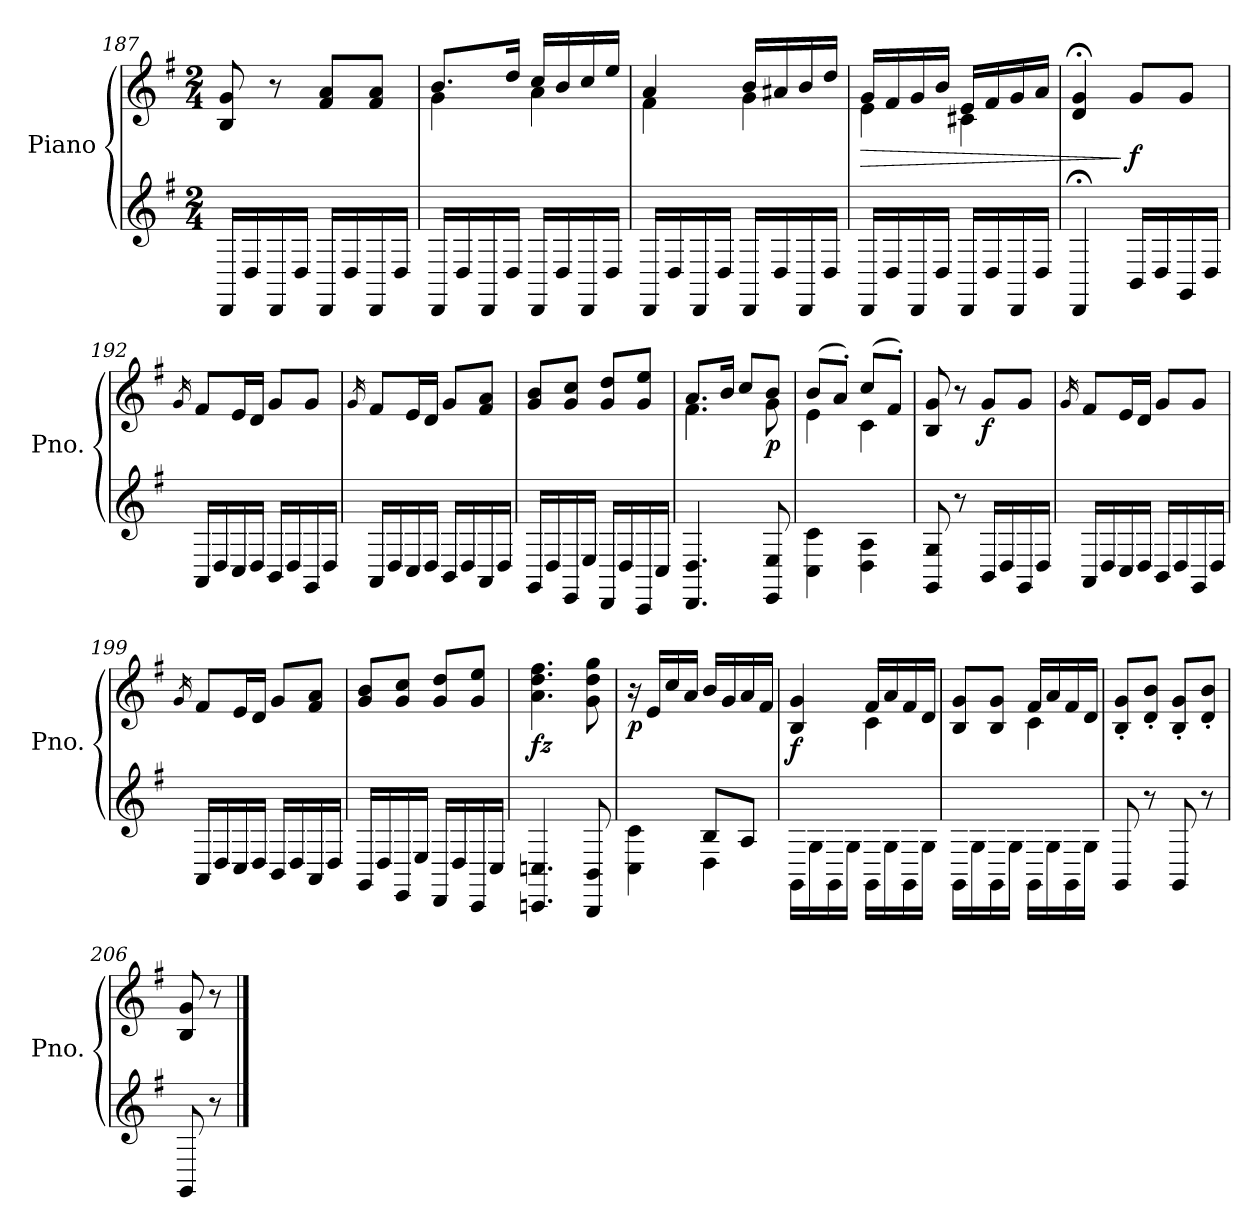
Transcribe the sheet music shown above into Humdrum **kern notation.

**kern	**kern	**dynam
*part1	*part1	*part1
*staff2	*staff1	*staff1/2
*I"Piano	*	*
*I'Pno.	*	*
!!LO:LB:g=z
*clefG2	*clefG2	*
*k[f#]	*k[f#]	*
*G:	*G:	*
*M2/4	*M2/4	*
=187	=187	=187
16DD/LL	8B/ 8g/	.
16D/	.	.
16DD/	8r	.
16D/JJ	.	.
16DD/LL	8f#/ 8a/L	.
16D/	.	.
16DD/	8f#/ 8a/J	.
16D/JJ	.	.
=188	=188	=188
*	*^	*
16DD/LL	8.b/L	4g\	.
16D/	.	.	.
16DD/	.	.	.
16D/JJ	16dd/Jk	.	.
16DD/LL	16cc/LL	4a\	.
16D/	16b/	.	.
16DD/	16cc/	.	.
16D/JJ	16ee/JJ	.	.
!!LO:LB:g=z	!!
=189	=189	=189	=189
16DD/LL	4a/	4f#\	.
16D/	.	.	.
16DD/	.	.	.
16D/JJ	.	.	.
16DD/LL	16b/LL	4g\	.
16D/	16a#X/	.	.
16DD/	16b/	.	.
16D/JJ	16dd/JJ	.	.
=190	=190	=190	=190
!	!	!	!LO:HP:b
16DD/LL	16g/LL	4e\	>
16D/	16f#/	.	.
16DD/	16g/	.	.
16D/JJ	16b/JJ	.	.
16DD/LL	16e/LL	4c#X\	.
16D/	16f#/	.	.
16DD/	16g/	.	.
16D/JJ	16a/JJ	.	.
*	*v	*v	*
=191	=191	=191
4DD;</	4d/;< 4g/;<	.
!	!	!LO:DY:n=1:b
16BB/LL	8g/L	] f
16D/	.	.
16GG/	8g/J	.
16D/JJ	.	.
=192	=192	=192
.	16qg/	.
16AA/LL	8f#/L	.
16D/	.	.
16C/	16e/L	.
16D/JJ	16d/JJ	.
16BB/LL	8g/L	.
16D/	.	.
16GG/	8g/J	.
16D/JJ	.	.
!!LO:LB:g=z
=193	=193	=193
.	16qg/	.
16AA/LL	8f#/L	.
16D/	.	.
16C/	16e/L	.
16D/JJ	16d/JJ	.
16BB/LL	8g/L	.
16D/	.	.
16AA/	8f#/ 8a/J	.
16D/JJ	.	.
=194	=194	=194
16GG/LL	8g/ 8b/L	.
16D/	.	.
16EE/	8g/ 8cc/J	.
16E/JJ	.	.
16DD/LL	8g/ 8dd/L	.
16D/	.	.
16CC/	8g/ 8ee/J	.
16C/JJ	.	.
!!LO:PB:g=z
=195	=195	=195
*	*^	*
4.DD/ 4.D/	8.a/L	4.f#\	.
.	16b/Jk	.	.
.	8cc/L	.	.
!	!	!	!LO:DY:b
8EE/ 8E/	8b/J	8g\	p
=196	=196	=196	=196
4C\ 4c\	(8b/L	4e\	.
.	8a'/J)	.	.
4D\ 4A\	(8cc/L	4c\	.
.	8f#'/J)	.	.
*	*v	*v	*
=197	=197	=197
8GG/ 8G/	8B/ 8g/	.
8r	8r	.
!	!	!LO:DY:b
16BB/LL	8g/L	f
16D/	.	.
16GG/	8g/J	.
16D/JJ	.	.
=198	=198	=198
.	16qg/	.
16AA/LL	8f#/L	.
16D/	.	.
16C/	16e/L	.
16D/JJ	16d/JJ	.
16BB/LL	8g/L	.
16D/	.	.
16GG/	8g/J	.
16D/JJ	.	.
=199	=199	=199
.	16qg/	.
16AA/LL	8f#/L	.
16D/	.	.
16C/	16e/L	.
16D/JJ	16d/JJ	.
16BB/LL	8g/L	.
16D/	.	.
16AA/	8f#/ 8a/J	.
16D/JJ	.	.
!!LO:LB:g=z
=200	=200	=200
16GG/LL	8g/ 8b/L	.
16D/	.	.
16EE/	8g/ 8cc/J	.
16E/JJ	.	.
16DD/LL	8g/ 8dd/L	.
16D/	.	.
16CC/	8g/ 8ee/J	.
16C/JJ	.	.
!!LO:LB:g=z
=201	=201	=201
!	!	!LO:DY:b
4.CCn/ 4.Cn/	4.a\ 4.dd\ 4.ff#\	fz
8BBB/ 8BB/	8g\ 8dd\ 8gg\	.
=202	=202	=202
*^	*	*
!	!	!	!LO:DY:b
4C\ 4c\	4ryy	16r	p
.	.	16e/LL	.
.	.	16cc/	.
.	.	16a/JJ	.
8B/L	4D\	16b/LL	.
.	.	16g/	.
8A/J	.	16a/	.
.	.	16f#/JJ	.
*v	*v	*	*
=203	=203	=203
*	*^	*
!	!	!	!LO:DY:b
16GG\LL	4B/ 4g/	4ryy	f
16G\	.	.	.
16GG\	.	.	.
16G\JJ	.	.	.
16GG\LL	16f#/LL	4c\	.
16G\	16a/	.	.
16GG\	16f#/	.	.
16G\JJ	16d/JJ	.	.
=204	=204	=204	=204
16GG\LL	8B/ 8g/L	4ryy	.
16G\	.	.	.
16GG\	8B/ 8g/J	.	.
16G\JJ	.	.	.
16GG\LL	16f#/LL	4c\	.
16G\	16a/	.	.
16GG\	16f#/	.	.
16G\JJ	16d/JJ	.	.
*	*v	*v	*
=205	=205	=205
8GG/	8B/' 8g/'L	.
8r	8d/' 8b/'J	.
8GG/	8B/' 8g/'L	.
8r	8d/' 8b/'J	.
=206	=206	=206
8GG/	8B/ 8g/	.
8r	8r	.
==	==	==
*-	*-	*-
